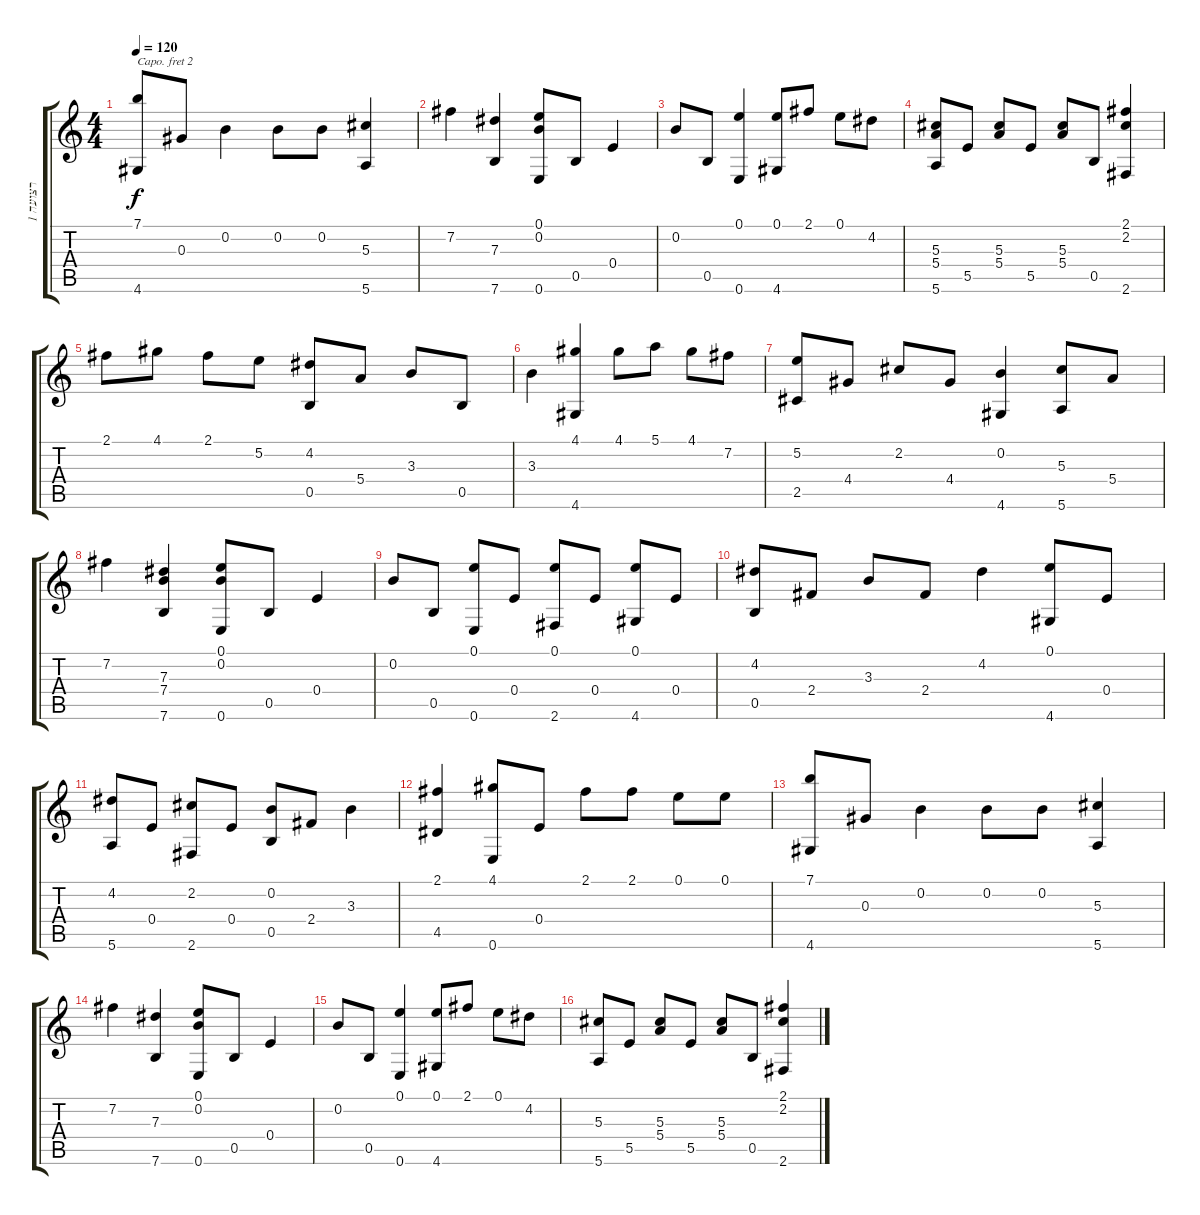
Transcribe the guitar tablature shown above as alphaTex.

\track ("רצועה 1" "רצועה 1") {instrument acousticguitarsteel}
\staff {score tabs}
\capo 2
\tuning (D4 A3 Gb3 D3 A2 D2) {hide}
\ts (4 4)
\tempo 120
\clef g2
\ks c
(7.1 4.6).8{dy f} 0.3.8 0.2.4 0.2.8 0.2.8 (5.3 5.6).4 |
7.2.4 (7.3 7.6).4 (0.1 0.2 0.6).8 0.5.8 0.4.4 |
0.2.8 0.5.8 (0.1 0.6).4 (0.1 4.6).8 2.1.8 0.1.8 4.2.8 |
(5.3 5.4 5.6).8 5.5.8 (5.3 5.4).8 5.5.8 (5.3 5.4).8 0.5.8 (2.1 2.2 2.6).4 |
2.1.8 4.1.8 2.1.8 5.2.8 (4.2 0.5).8 5.4.8 3.3.8 0.5.8 |
3.3.4 (4.1 4.6).4 4.1.8 5.1.8 4.1.8 7.2.8 |
(5.2 2.5).8 4.4.8 2.2.8 4.4.8 (0.2 4.6).4 (5.3 5.6).8 5.4.8 |
7.2.4 (7.3 7.4 7.6).4 (0.1 0.2 0.6).8 0.5.8 0.4.4 |
0.2.8 0.5.8 (0.1 0.6).8 0.4.8 (0.1 2.6).8 0.4.8 (0.1 4.6).8 0.4.8 |
(4.2 0.5).8 2.4.8 3.3.8 2.4.8 4.2.4 (0.1 4.6).8 0.4.8 |
(4.2 5.6).8 0.4.8 (2.2 2.6).8 0.4.8 (0.2 0.5).8 2.4.8 3.3.4 |
(2.1 4.5).4 (4.1 0.6).8 0.4.8 2.1.8 2.1.8 0.1.8 0.1.8 |
(7.1 4.6).8 0.3.8 0.2.4 0.2.8 0.2.8 (5.3 5.6).4 |
7.2.4 (7.3 7.6).4 (0.1 0.2 0.6).8 0.5.8 0.4.4 |
0.2.8 0.5.8 (0.1 0.6).4 (0.1 4.6).8 2.1.8 0.1.8 4.2.8 |
(5.3 5.6).8 5.5.8 (5.3 5.4).8 5.5.8 (5.3 5.4).8 0.5.8 (2.1 2.2 2.6).4
